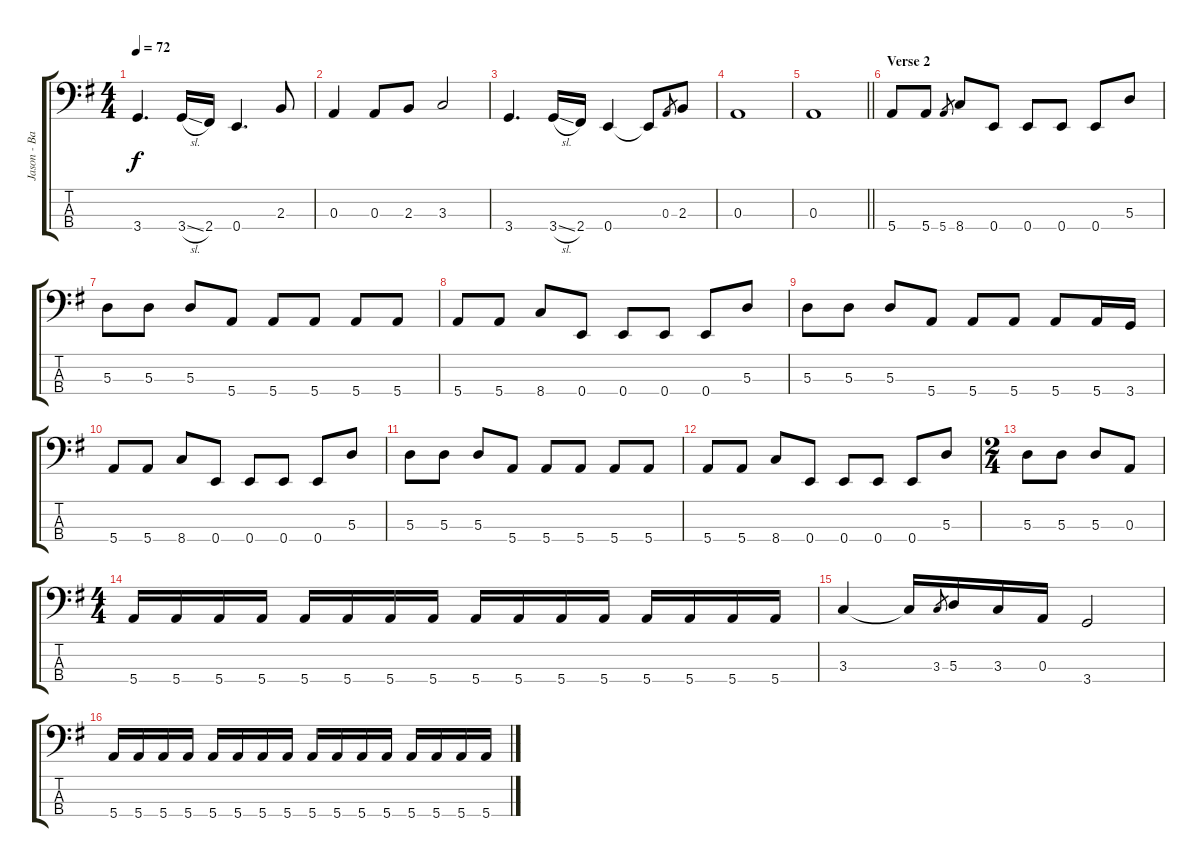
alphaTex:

\track ("Jason - Bass" "Jason - Ba") {instrument electricbasspick}
\staff {score tabs}
\tuning (G2 D2 A1 E1) {hide}
\ts (4 4)
\tempo 72
\clef f4
\ks eminor
3.4.4{d dy f} 3.4{sl}.16 2.4.16 0.4.4{d} 2.3.8 |
0.3.4 0.3.8 2.3.8 3.3.2 |
3.4.4{d} 3.4{sl}.16 2.4.16 0.4.4 0.4{t}.8 0.3.8{gr} 2.3.8 |
0.3.1 |
\barLineRight lightlight
0.3.1 |
\section ("" "Verse 2")
5.4.8 5.4.8 5.4.8{gr} 8.4.8 0.4.8 0.4.8 0.4.8 0.4.8 5.3.8 |
5.3.8 5.3.8 5.3.8 5.4.8 5.4.8 5.4.8 5.4.8 5.4.8 |
5.4.8 5.4.8 8.4.8 0.4.8 0.4.8 0.4.8 0.4.8 5.3.8 |
5.3.8 5.3.8 5.3.8 5.4.8 5.4.8 5.4.8 5.4.8 5.4.16 3.4.16 |
5.4.8 5.4.8 8.4.8 0.4.8 0.4.8 0.4.8 0.4.8 5.3.8 |
5.3.8 5.3.8 5.3.8 5.4.8 5.4.8 5.4.8 5.4.8 5.4.8 |
5.4.8 5.4.8 8.4.8 0.4.8 0.4.8 0.4.8 0.4.8 5.3.8 |
\ts (2 4)
5.3.8 5.3.8 5.3.8 0.3.8 |
\ts (4 4)
5.4.16 5.4.16 5.4.16 5.4.16 5.4.16 5.4.16 5.4.16 5.4.16 5.4.16 5.4.16 5.4.16 5.4.16 5.4.16 5.4.16 5.4.16 5.4.16 |
3.3.4 3.3{t}.16 3.3.8{gr} 5.3.16 3.3.16 0.3.16 3.4.2 |
5.4.16 5.4.16 5.4.16 5.4.16 5.4.16 5.4.16 5.4.16 5.4.16 5.4.16 5.4.16 5.4.16 5.4.16 5.4.16 5.4.16 5.4.16 5.4.16
